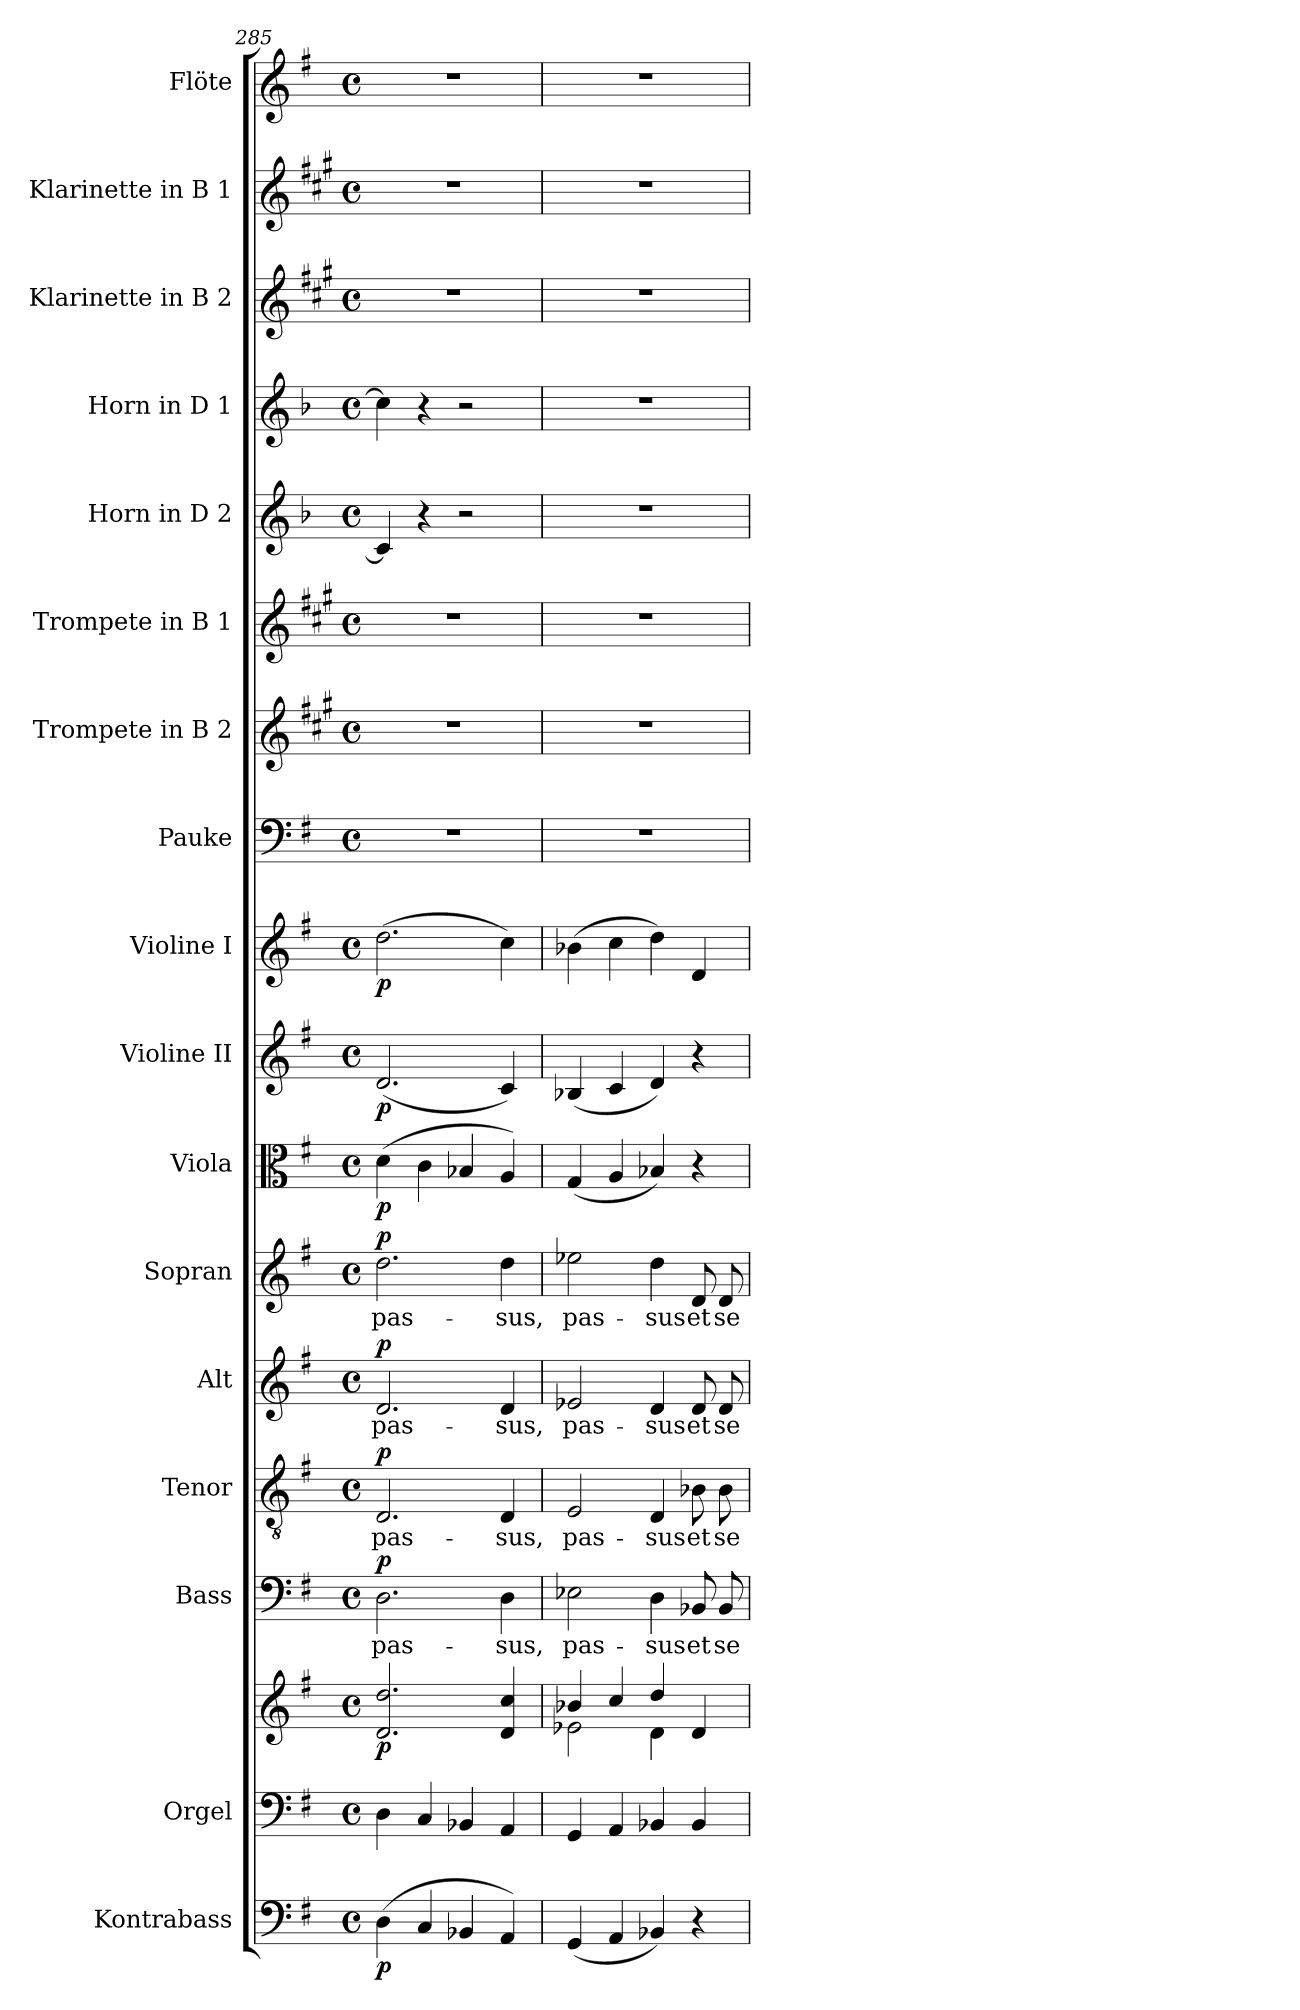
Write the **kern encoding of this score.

**kern	**dynam	**kern	**kern	**dynam	**kern	**text	**dynam	**kern	**text	**dynam	**kern	**text	**dynam	**kern	**text	**dynam	**kern	**dynam	**kern	**dynam	**kern	**dynam	**kern	**kern	**kern	**kern	**kern	**kern	**kern	**kern
*part17	*part17	*part16	*part16	*part16	*part15	*part15	*part15	*part14	*part14	*part14	*part13	*part13	*part13	*part12	*part12	*part12	*part11	*part11	*part10	*part10	*part9	*part9	*part8	*part7	*part6	*part5	*part4	*part3	*part2	*part1
*staff18	*staff18	*staff17	*staff16	*staff16/17	*staff15	*staff15	*staff15	*staff14	*staff14	*staff14	*staff13	*staff13	*staff13	*staff12	*staff12	*staff12	*staff11	*staff11	*staff10	*staff10	*staff9	*staff9	*staff8	*staff7	*staff6	*staff5	*staff4	*staff3	*staff2	*staff1
*I"Kontrabass	*	*I"Orgel	*	*	*I"Bass	*	*	*I"Tenor	*	*	*I"Alt	*	*	*I"Sopran	*	*	*I"Viola	*	*I"Violine II	*	*I"Violine I	*	*I"Pauke	*I"Trompete in B 2	*I"Trompete in B 1	*I"Horn in D 2	*I"Horn in D 1	*I"Klarinette in B 2	*I"Klarinette in B 1	*I"Flöte
*I'Kb.	*	*I'Org.	*	*	*I'B	*	*	*I'T	*	*	*I'A	*	*	*I'S	*	*	*I'Vla.	*	*I'Vl. II	*	*I'Vl. I	*	*I'Pk.	*I'Trp. 2	*I'Trp. 1	*I'Hrn. 2	*I'Hrn. 1	*I'Kl. 2	*I'Kl. 1	*I'Fl.
*clefF4	*	*clefF4	*clefG2	*	*clefF4	*	*	*clefGv2	*	*	*clefG2	*	*	*clefG2	*	*	*clefC3	*	*clefG2	*	*clefG2	*	*clefF4	*clefG2	*clefG2	*clefG2	*clefG2	*clefG2	*clefG2	*clefG2
*ITrd7c12	*	*	*	*	*	*	*	*	*	*	*	*	*	*	*	*	*	*	*	*	*	*	*	*ITrd1c2	*ITrd1c2	*ITrd-1c-2	*ITrd-1c-2	*ITrd1c2	*ITrd1c2	*
*k[f#]	*	*k[f#]	*k[f#]	*	*k[f#]	*	*	*k[f#]	*	*	*k[f#]	*	*	*k[f#]	*	*	*k[f#]	*	*k[f#]	*	*k[f#]	*	*k[f#]	*k[f#]	*k[f#]	*k[f#]	*k[f#]	*k[f#]	*k[f#]	*k[f#]
*G:	*	*G:	*G:	*	*G:	*	*	*G:	*	*	*G:	*	*	*G:	*	*	*G:	*	*G:	*	*G:	*	*G:	*G:	*G:	*G:	*G:	*G:	*G:	*G:
*M4/4	*	*M4/4	*M4/4	*	*M4/4	*	*	*M4/4	*	*	*M4/4	*	*	*M4/4	*	*	*M4/4	*	*M4/4	*	*M4/4	*	*M4/4	*M4/4	*M4/4	*M4/4	*M4/4	*M4/4	*M4/4	*M4/4
*met(c)	*	*met(c)	*met(c)	*	*met(c)	*	*	*met(c)	*	*	*met(c)	*	*	*met(c)	*	*	*met(c)	*	*met(c)	*	*met(c)	*	*met(c)	*met(c)	*met(c)	*met(c)	*met(c)	*met(c)	*met(c)	*met(c)
=285	=285	=285	=285	=285	=285	=285	=285	=285	=285	=285	=285	=285	=285	=285	=285	=285	=285	=285	=285	=285	=285	=285	=285	=285	=285	=285	=285	=285	=285	=285
!	!LO:DY:b	!	!	!LO:DY:b	!	!LO:LY:b	!LO:DY:a	!	!LO:LY:b	!LO:DY:a	!	!LO:LY:b	!LO:DY:a	!	!LO:LY:b	!LO:DY:a	!	!LO:DY:b	!	!LO:DY:b	!	!LO:DY:b	!	!	!	!	!	!	!	!
(<4DD\	p	4D\	2.d/ 2.dd/	p	2.D\	pas-	p	2.D/	pas-	p	2.d/	pas-	p	2.dd\	pas-	p	(>4d\	p	(<2.d/	p	(>2.dd\	p	1r	1r	1r	4d/]	4dd\]	1r	1r	1r
4CC/	.	4C/	.	.	.	.	.	.	.	.	.	.	.	.	.	.	4c\	.	.	.	.	.	.	.	.	4r	4r	.	.	.
4BBB-X/	.	4BB-X/	.	.	.	.	.	.	.	.	.	.	.	.	.	.	4B-X/	.	.	.	.	.	.	.	.	2r	2r	.	.	.
!	!	!	!	!	!	!LO:LY:b	!	!	!LO:LY:b	!	!	!LO:LY:b	!	!	!LO:LY:b	!	!	!	!	!	!	!	!	!	!	!	!	!	!	!
4AAA/)	.	4AA/	4d/ 4cc/	.	4D\	-sus,	.	4D/	-sus,	.	4d/	-sus,	.	4dd\	-sus,	.	4A/)	.	4c/)	.	4cc\)	.	.	.	.	.	.	.	.	.
=286	=286	=286	=286	=286	=286	=286	=286	=286	=286	=286	=286	=286	=286	=286	=286	=286	=286	=286	=286	=286	=286	=286	=286	=286	=286	=286	=286	=286	=286	=286
*	*	*	*^	*	*	*	*	*	*	*	*	*	*	*	*	*	*	*	*	*	*	*	*	*	*	*	*	*	*	*
!	!	!	!	!	!	!	!LO:LY:b	!	!	!LO:LY:b	!	!	!LO:LY:b	!	!	!LO:LY:b	!	!	!	!	!	!	!	!	!	!	!	!	!	!	!
(<4GGG/	.	4GG/	4b-X/	2e-X\	.	2E-X\	pas-	.	2E/	pas-	.	2e-X/	pas-	.	2ee-X\	pas-	.	(<4G/	.	(<4B-X/	.	(>4b-X\	.	1r	1r	1r	1r	1r	1r	1r	1r
4AAA/	.	4AA/	4cc/	.	.	.	.	.	.	.	.	.	.	.	.	.	.	4A/	.	4c/	.	4cc\	.	.	.	.	.	.	.	.	.
!	!	!	!	!	!	!	!LO:LY:b	!	!	!LO:LY:b	!	!	!LO:LY:b	!	!	!LO:LY:b	!	!	!	!	!	!	!	!	!	!	!	!	!	!	!
4BBB-X/)	.	4BB-X/	4dd/	4d\	.	4D\	-sus	.	4D/	-sus	.	4d/	-sus	.	4dd\	-sus	.	4B-X/)	.	4d/)	.	4dd\)	.	.	.	.	.	.	.	.	.
!	!	!	!	!	!	!	!LO:LY:b	!	!	!LO:LY:b	!	!	!LO:LY:b	!	!	!LO:LY:b	!	!	!	!	!	!	!	!	!	!	!	!	!	!	!
4r	.	4BB-/	4d/	4ryy	.	8BB-X/	et	.	8B-X\	et	.	8d/	et	.	8d/	et	.	4r	.	4r	.	4d/	.	.	.	.	.	.	.	.	.
!	!	!	!	!	!	!	!LO:LY:b	!	!	!LO:LY:b	!	!	!LO:LY:b	!	!	!LO:LY:b	!	!	!	!	!	!	!	!	!	!	!	!	!	!	!
.	.	.	.	.	.	8BB-/	se-	.	8B-\	se-	.	8d/	se-	.	8d/	se-	.	.	.	.	.	.	.	.	.	.	.	.	.	.	.
*	*	*	*v	*v	*	*	*	*	*	*	*	*	*	*	*	*	*	*	*	*	*	*	*	*	*	*	*	*	*	*	*
=	=	=	=	=	=	=	=	=	=	=	=	=	=	=	=	=	=	=	=	=	=	=	=	=	=	=	=	=	=	=
*-	*-	*-	*-	*-	*-	*-	*-	*-	*-	*-	*-	*-	*-	*-	*-	*-	*-	*-	*-	*-	*-	*-	*-	*-	*-	*-	*-	*-	*-	*-
